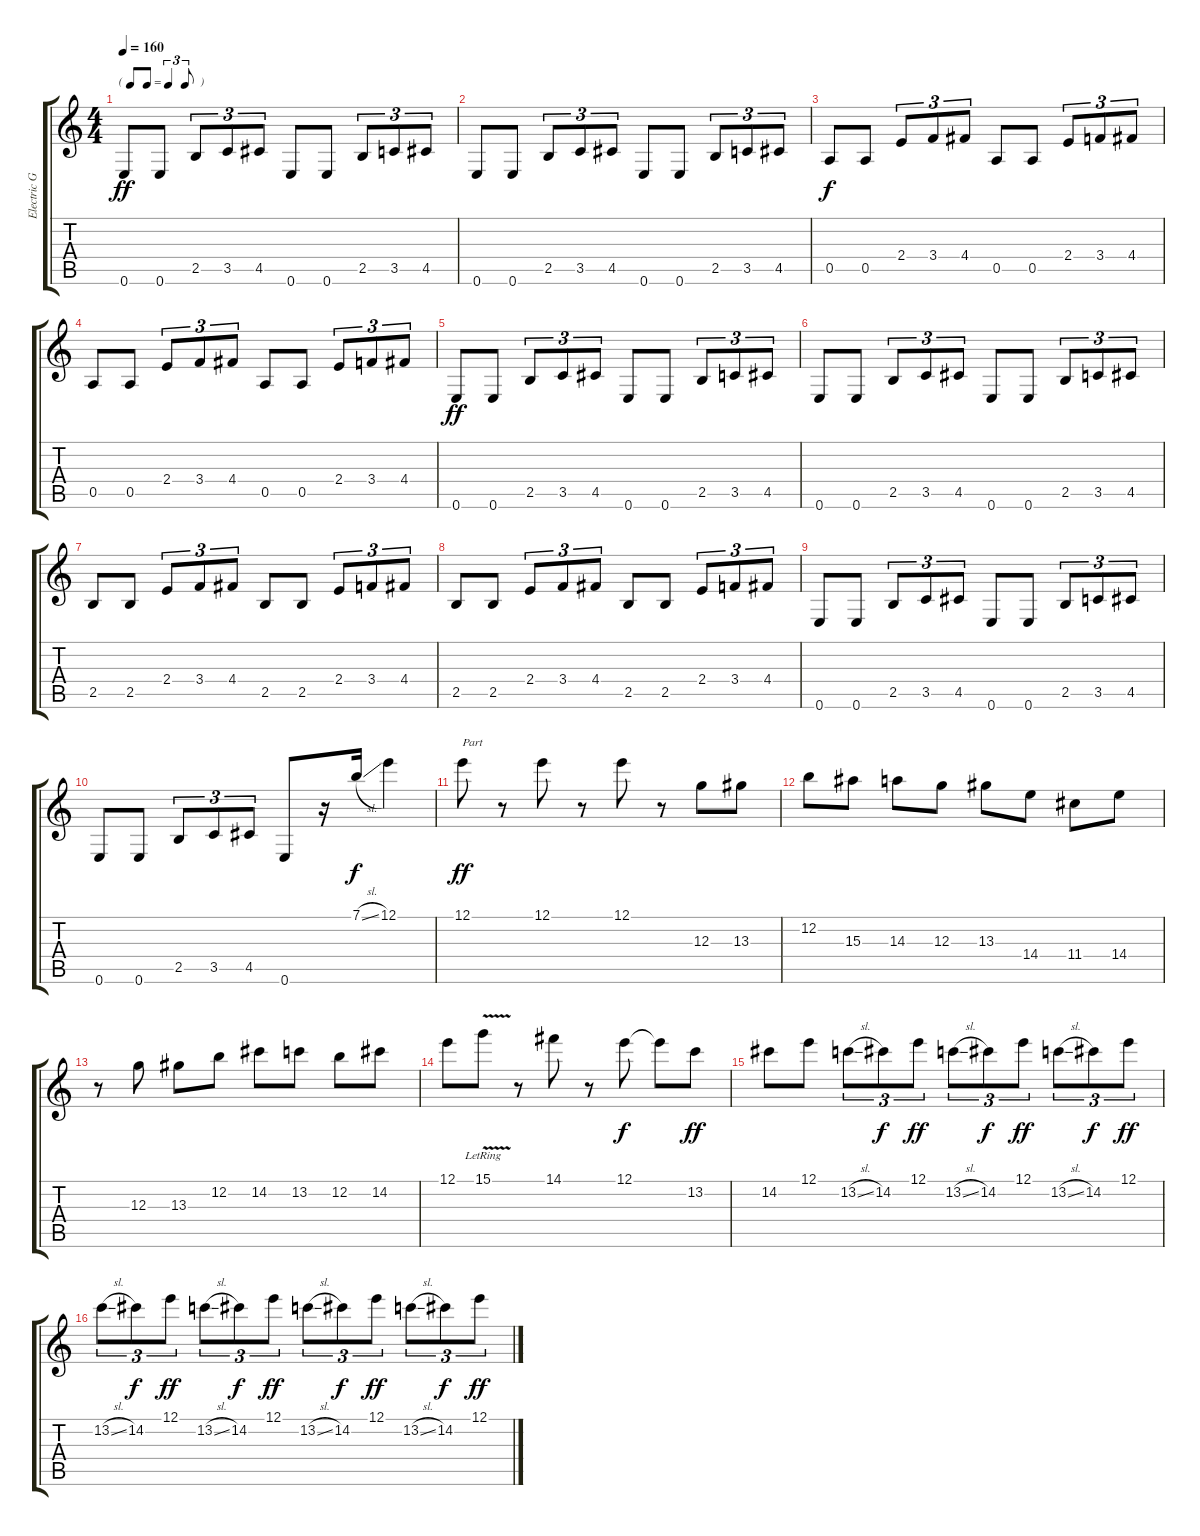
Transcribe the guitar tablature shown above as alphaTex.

\track ("Electric Guitar" "Electric G") {instrument acousticguitarsteel}
\staff {score tabs}
\tuning (E4 B3 G3 D3 A2 E2) {hide}
\ts (4 4)
\tf triplet8th
\tempo 160
\clef g2
\ks c
0.6.8{dy ff} 0.6.8 2.5.8{tu (3 2)} 3.5.8{tu (3 2)} 4.5.8{tu (3 2)} 0.6.8 0.6.8 2.5.8{tu (3 2)} 3.5.8{tu (3 2)} 4.5.8{tu (3 2)} |
0.6.8 0.6.8 2.5.8{tu (3 2)} 3.5.8{tu (3 2)} 4.5.8{tu (3 2)} 0.6.8 0.6.8 2.5.8{tu (3 2)} 3.5.8{tu (3 2)} 4.5.8{tu (3 2)} |
0.5.8{dy f} 0.5.8 2.4.8{tu (3 2)} 3.4.8{tu (3 2)} 4.4.8{tu (3 2)} 0.5.8 0.5.8 2.4.8{tu (3 2)} 3.4.8{tu (3 2)} 4.4.8{tu (3 2)} |
0.5.8 0.5.8 2.4.8{tu (3 2)} 3.4.8{tu (3 2)} 4.4.8{tu (3 2)} 0.5.8 0.5.8 2.4.8{tu (3 2)} 3.4.8{tu (3 2)} 4.4.8{tu (3 2)} |
0.6.8{dy ff} 0.6.8 2.5.8{tu (3 2)} 3.5.8{tu (3 2)} 4.5.8{tu (3 2)} 0.6.8 0.6.8 2.5.8{tu (3 2)} 3.5.8{tu (3 2)} 4.5.8{tu (3 2)} |
0.6.8 0.6.8 2.5.8{tu (3 2)} 3.5.8{tu (3 2)} 4.5.8{tu (3 2)} 0.6.8 0.6.8 2.5.8{tu (3 2)} 3.5.8{tu (3 2)} 4.5.8{tu (3 2)} |
2.5.8 2.5.8 2.4.8{tu (3 2)} 3.4.8{tu (3 2)} 4.4.8{tu (3 2)} 2.5.8 2.5.8 2.4.8{tu (3 2)} 3.4.8{tu (3 2)} 4.4.8{tu (3 2)} |
2.5.8 2.5.8 2.4.8{tu (3 2)} 3.4.8{tu (3 2)} 4.4.8{tu (3 2)} 2.5.8 2.5.8 2.4.8{tu (3 2)} 3.4.8{tu (3 2)} 4.4.8{tu (3 2)} |
0.6.8 0.6.8 2.5.8{tu (3 2)} 3.5.8{tu (3 2)} 4.5.8{tu (3 2)} 0.6.8 0.6.8 2.5.8{tu (3 2)} 3.5.8{tu (3 2)} 4.5.8{tu (3 2)} |
0.6.8 0.6.8 2.5.8{tu (3 2)} 3.5.8{tu (3 2)} 4.5.8{tu (3 2)} 0.6.8 r.16 7.1{sl}.16{dy f} 12.1.4 |
12.1.8{txt "Part" dy ff} r.8 12.1.8 r.8 12.1.8 r.8 12.3.8 13.3.8 |
12.2.8 15.3.8 14.3.8 12.3.8 13.3.8 14.4.8 11.4.8 14.4.8 |
r.8 12.3.8 13.3.8 12.2.8 14.2.8 13.2.8 12.2.8 14.2.8 |
12.1.8 15.1{v lr}.8 r.8 14.1.8 r.8 12.1.8{dy f} 12.1{t}.8 13.2.8{dy ff} |
14.2.8 12.1.8 13.2{sl}.8{tu (3 2)} 14.2.8{tu (3 2) dy f} 12.1.8{tu (3 2) dy ff} 13.2{sl}.8{tu (3 2)} 14.2.8{tu (3 2) dy f} 12.1.8{tu (3 2) dy ff} 13.2{sl}.8{tu (3 2)} 14.2.8{tu (3 2) dy f} 12.1.8{tu (3 2) dy ff} |
13.2{sl}.8{tu (3 2)} 14.2.8{tu (3 2) dy f} 12.1.8{tu (3 2) dy ff} 13.2{sl}.8{tu (3 2)} 14.2.8{tu (3 2) dy f} 12.1.8{tu (3 2) dy ff} 13.2{sl}.8{tu (3 2)} 14.2.8{tu (3 2) dy f} 12.1.8{tu (3 2) dy ff} 13.2{sl}.8{tu (3 2)} 14.2.8{tu (3 2) dy f} 12.1.8{tu (3 2) dy ff}
